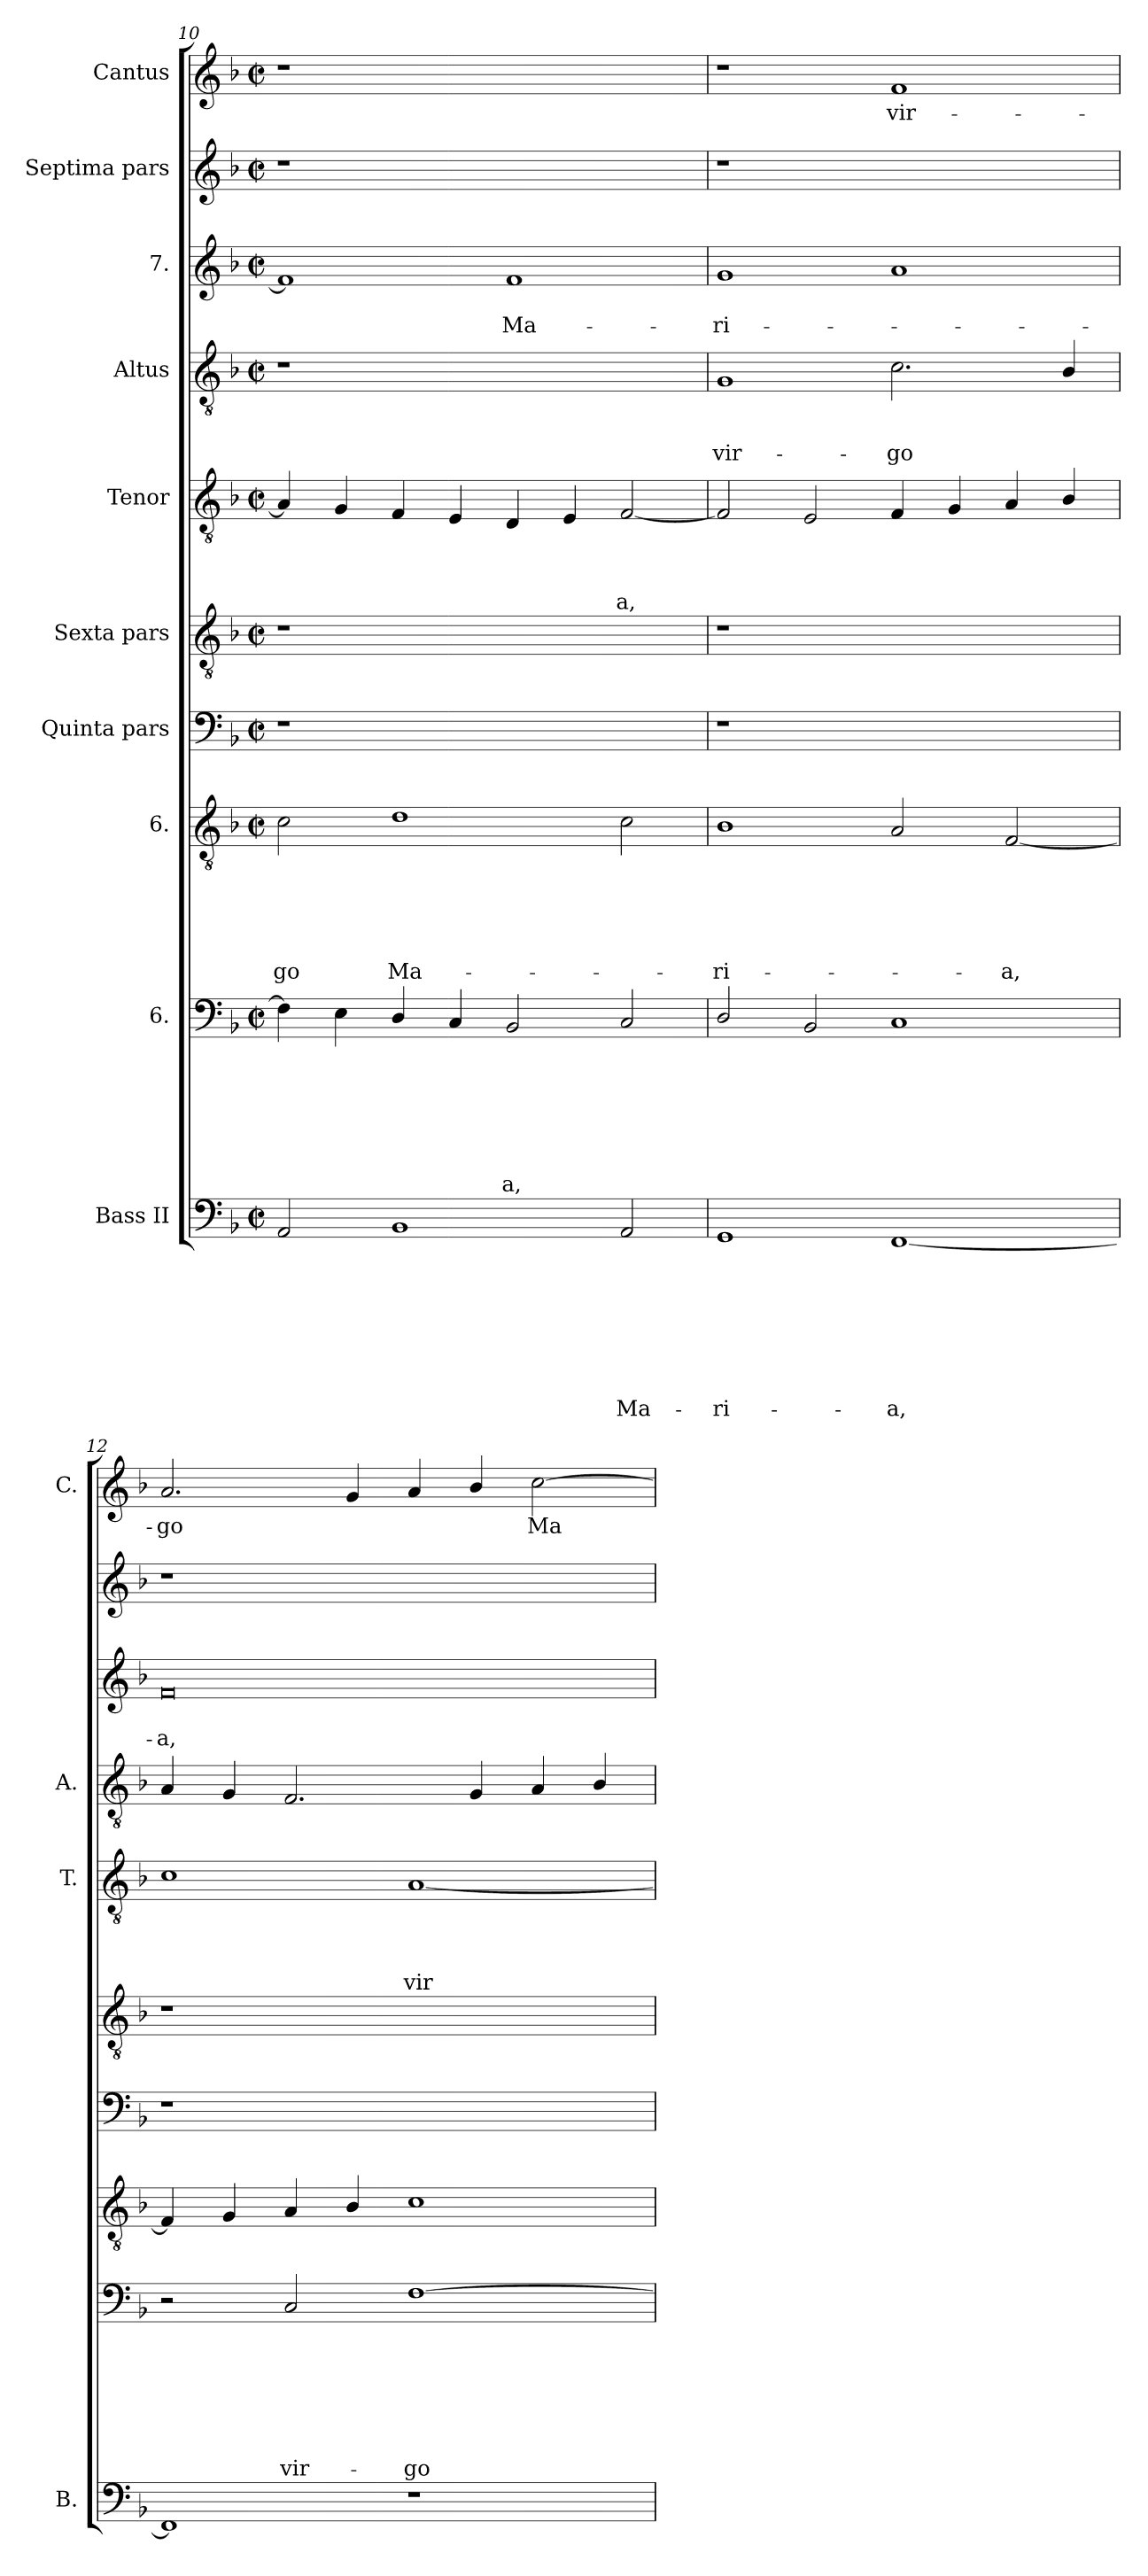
**kern	**text	**text	**text	**text	**text	**text	**text	**text	**kern	**text	**text	**text	**text	**text	**text	**text	**kern	**text	**text	**text	**text	**text	**text	**kern	**kern	**kern	**text	**text	**text	**text	**kern	**text	**text	**text	**kern	**text	**text	**kern	**kern	**text
*part10	*part10	*part10	*part10	*part10	*part10	*part10	*part10	*part10	*part9	*part9	*part9	*part9	*part9	*part9	*part9	*part9	*part8	*part8	*part8	*part8	*part8	*part8	*part8	*part7	*part6	*part5	*part5	*part5	*part5	*part5	*part4	*part4	*part4	*part4	*part3	*part3	*part3	*part2	*part1	*part1
*staff10	*staff10	*staff10	*staff10	*staff10	*staff10	*staff10	*staff10	*staff10	*staff9	*staff9	*staff9	*staff9	*staff9	*staff9	*staff9	*staff9	*staff8	*staff8	*staff8	*staff8	*staff8	*staff8	*staff8	*staff7	*staff6	*staff5	*staff5	*staff5	*staff5	*staff5	*staff4	*staff4	*staff4	*staff4	*staff3	*staff3	*staff3	*staff2	*staff1	*staff1
*I"Bass II	*	*	*	*	*	*	*	*	*I"6.	*	*	*	*	*	*	*	*I"6.	*	*	*	*	*	*	*I"Quinta pars	*I"Sexta pars	*I"Tenor	*	*	*	*	*I"Altus	*	*	*	*I"7.	*	*	*I"Septima pars	*I"Cantus	*
*I'B.	*	*	*	*	*	*	*	*	*	*	*	*	*	*	*	*	*	*	*	*	*	*	*	*	*	*I'T.	*	*	*	*	*I'A.	*	*	*	*	*	*	*	*I'C.	*
*clefF4	*	*	*	*	*	*	*	*	*clefF4	*	*	*	*	*	*	*	*clefGv2	*	*	*	*	*	*	*clefF4	*clefGv2	*clefGv2	*	*	*	*	*clefGv2	*	*	*	*clefG2	*	*	*clefG2	*clefG2	*
*k[b-]	*	*	*	*	*	*	*	*	*k[b-]	*	*	*	*	*	*	*	*k[b-]	*	*	*	*	*	*	*k[b-]	*k[b-]	*k[b-]	*	*	*	*	*k[b-]	*	*	*	*k[b-]	*	*	*k[b-]	*k[b-]	*
*F:	*	*	*	*	*	*	*	*	*F:	*	*	*	*	*	*	*	*F:	*	*	*	*	*	*	*F:	*F:	*F:	*	*	*	*	*F:	*	*	*	*F:	*	*	*F:	*F:	*
*M2/2	*	*	*	*	*	*	*	*	*M2/2	*	*	*	*	*	*	*	*M2/2	*	*	*	*	*	*	*M2/2	*M2/2	*M2/2	*	*	*	*	*M2/2	*	*	*	*M2/2	*	*	*M2/2	*M2/2	*
*met(c|)	*	*	*	*	*	*	*	*	*met(c|)	*	*	*	*	*	*	*	*met(c|)	*	*	*	*	*	*	*met(c|)	*met(c|)	*met(c|)	*	*	*	*	*met(c|)	*	*	*	*met(c|)	*	*	*met(c|)	*met(c|)	*
=10	=10	=10	=10	=10	=10	=10	=10	=10	=10	=10	=10	=10	=10	=10	=10	=10	=10	=10	=10	=10	=10	=10	=10	=10	=10	=10	=10	=10	=10	=10	=10	=10	=10	=10	=10	=10	=10	=10	=10	=10
!	!	!	!	!	!	!	!	!	!	!	!	!	!	!	!	!	!	!	!	!	!	!	!LO:LY:b	!	!	!	!	!	!	!	!	!	!	!	!	!	!	!	!	!
2AA/	.	.	.	.	.	.	.	.	4F\]	.	.	.	.	.	.	.	2c\	.	.	.	.	.	-go	1r	1r	4A/]	.	.	.	.	1r	.	.	.	1f]	.	.	1r	1r	.
.	.	.	.	.	.	.	.	.	4E\	.	.	.	.	.	.	.	.	.	.	.	.	.	.	.	.	4G/	.	.	.	.	.	.	.	.	.	.	.	.	.	.
!	!	!	!	!	!	!	!	!	!	!	!	!	!	!	!	!	!	!	!	!	!	!	!LO:LY:b	!	!	!	!	!	!	!	!	!	!	!	!	!	!	!	!	!
1BB-	.	.	.	.	.	.	.	.	4D/	.	.	.	.	.	.	.	1d	.	.	.	.	.	Ma-	.	.	4F/	.	.	.	.	.	.	.	.	.	.	.	.	.	.
.	.	.	.	.	.	.	.	.	4C/	.	.	.	.	.	.	.	.	.	.	.	.	.	.	.	.	4E/	.	.	.	.	.	.	.	.	.	.	.	.	.	.
!	!	!	!	!	!	!	!	!	!	!	!	!	!	!	!	!LO:LY:b	!	!	!	!	!	!	!	!	!	!	!	!	!	!	!	!	!	!	!	!	!LO:LY:b	!	!	!
.	.	.	.	.	.	.	.	.	2BB-/	.	.	.	.	.	.	-a,	.	.	.	.	.	.	.	1ryy	1ryy	4D/	.	.	.	.	1ryy	.	.	.	1f	.	Ma-	1ryy	1ryy	.
.	.	.	.	.	.	.	.	.	.	.	.	.	.	.	.	.	.	.	.	.	.	.	.	.	.	4E/	.	.	.	.	.	.	.	.	.	.	.	.	.	.
!	!	!	!	!	!	!	!	!LO:LY:b	!	!	!	!	!	!	!	!	!	!	!	!	!	!	!	!	!	!	!	!	!	!LO:LY:b	!	!	!	!	!	!	!	!	!	!
2AA/	.	.	.	.	.	.	.	Ma-	2C/	.	.	.	.	.	.	.	2c\	.	.	.	.	.	.	.	.	[<2F/	.	.	.	-a,	.	.	.	.	.	.	.	.	.	.
!!LO:PB:g=z
=11	=11	=11	=11	=11	=11	=11	=11	=11	=11	=11	=11	=11	=11	=11	=11	=11	=11	=11	=11	=11	=11	=11	=11	=11	=11	=11	=11	=11	=11	=11	=11	=11	=11	=11	=11	=11	=11	=11	=11	=11
!	!	!	!	!	!	!	!	!LO:LY:b	!	!	!	!	!	!	!	!	!	!	!	!	!	!	!LO:LY:b	!	!	!	!	!	!	!	!	!	!	!LO:LY:b	!	!	!LO:LY:b	!	!	!
1GG	.	.	.	.	.	.	.	-ri-	2D/	.	.	.	.	.	.	.	1B-	.	.	.	.	.	-ri-	1r	1r	2F/]	.	.	.	.	1G	.	.	vir-	1g	.	-ri-	1r	1r	.
.	.	.	.	.	.	.	.	.	2BB-/	.	.	.	.	.	.	.	.	.	.	.	.	.	.	.	.	2E/	.	.	.	.	.	.	.	.	.	.	.	.	.	.
!	!	!	!	!	!	!	!	!LO:LY:b	!	!	!	!	!	!	!	!	!	!	!	!	!	!	!	!	!	!	!	!	!	!	!	!	!	!LO:LY:b	!	!	!	!	!	!LO:LY:b
[<1FF	.	.	.	.	.	.	.	-a,	1C	.	.	.	.	.	.	.	2A/	.	.	.	.	.	.	1ryy	1ryy	4F/	.	.	.	.	2.c\	.	.	-go	1a	.	.	1ryy	1f	vir-
.	.	.	.	.	.	.	.	.	.	.	.	.	.	.	.	.	.	.	.	.	.	.	.	.	.	4G/	.	.	.	.	.	.	.	.	.	.	.	.	.	.
!	!	!	!	!	!	!	!	!	!	!	!	!	!	!	!	!	!	!	!	!	!	!	!LO:LY:b	!	!	!	!	!	!	!	!	!	!	!	!	!	!	!	!	!
.	.	.	.	.	.	.	.	.	.	.	.	.	.	.	.	.	[<2F/	.	.	.	.	.	-a,	.	.	4A/	.	.	.	.	.	.	.	.	.	.	.	.	.	.
.	.	.	.	.	.	.	.	.	.	.	.	.	.	.	.	.	.	.	.	.	.	.	.	.	.	4B-/	.	.	.	.	4B-/	.	.	.	.	.	.	.	.	.
=12	=12	=12	=12	=12	=12	=12	=12	=12	=12	=12	=12	=12	=12	=12	=12	=12	=12	=12	=12	=12	=12	=12	=12	=12	=12	=12	=12	=12	=12	=12	=12	=12	=12	=12	=12	=12	=12	=12	=12	=12
!	!	!	!	!	!	!	!	!	!	!	!	!	!	!	!	!	!	!	!	!	!	!	!	!	!	!	!	!	!	!	!	!	!	!	!	!	!LO:LY:b	!	!	!LO:LY:b
1FF]	.	.	.	.	.	.	.	.	2r	.	.	.	.	.	.	.	4F/]	.	.	.	.	.	.	1r	1r	1c	.	.	.	.	4A/	.	.	.	0f	.	-a,	1r	2.a/	-go
.	.	.	.	.	.	.	.	.	.	.	.	.	.	.	.	.	4G/	.	.	.	.	.	.	.	.	.	.	.	.	.	4G/	.	.	.	.	.	.	.	.	.
!	!	!	!	!	!	!	!	!	!	!	!	!	!	!	!	!LO:LY:b	!	!	!	!	!	!	!	!	!	!	!	!	!	!	!	!	!	!	!	!	!	!	!	!
.	.	.	.	.	.	.	.	.	2C/	.	.	.	.	.	.	vir-	4A/	.	.	.	.	.	.	.	.	.	.	.	.	.	2.F/	.	.	.	.	.	.	.	.	.
.	.	.	.	.	.	.	.	.	.	.	.	.	.	.	.	.	4B-/	.	.	.	.	.	.	.	.	.	.	.	.	.	.	.	.	.	.	.	.	.	4g/	.
!	!	!	!	!	!	!	!	!	!	!	!	!	!	!	!	!LO:LY:b	!	!	!	!	!	!	!	!	!	!	!	!	!	!LO:LY:b	!	!	!	!	!	!	!	!	!	!
1r	.	.	.	.	.	.	.	.	[>1F	.	.	.	.	.	.	-go	1c	.	.	.	.	.	.	1ryy	1ryy	[<1A	.	.	.	vir-	.	.	.	.	.	.	.	1ryy	4a/	.
.	.	.	.	.	.	.	.	.	.	.	.	.	.	.	.	.	.	.	.	.	.	.	.	.	.	.	.	.	.	.	4G/	.	.	.	.	.	.	.	4b-/	.
!	!	!	!	!	!	!	!	!	!	!	!	!	!	!	!	!	!	!	!	!	!	!	!	!	!	!	!	!	!	!	!	!	!	!	!	!	!	!	!	!LO:LY:b
.	.	.	.	.	.	.	.	.	.	.	.	.	.	.	.	.	.	.	.	.	.	.	.	.	.	.	.	.	.	.	4A/	.	.	.	.	.	.	.	[>2cc\	Ma-
.	.	.	.	.	.	.	.	.	.	.	.	.	.	.	.	.	.	.	.	.	.	.	.	.	.	.	.	.	.	.	4B-/	.	.	.	.	.	.	.	.	.
=	=	=	=	=	=	=	=	=	=	=	=	=	=	=	=	=	=	=	=	=	=	=	=	=	=	=	=	=	=	=	=	=	=	=	=	=	=	=	=	=
*-	*-	*-	*-	*-	*-	*-	*-	*-	*-	*-	*-	*-	*-	*-	*-	*-	*-	*-	*-	*-	*-	*-	*-	*-	*-	*-	*-	*-	*-	*-	*-	*-	*-	*-	*-	*-	*-	*-	*-	*-
